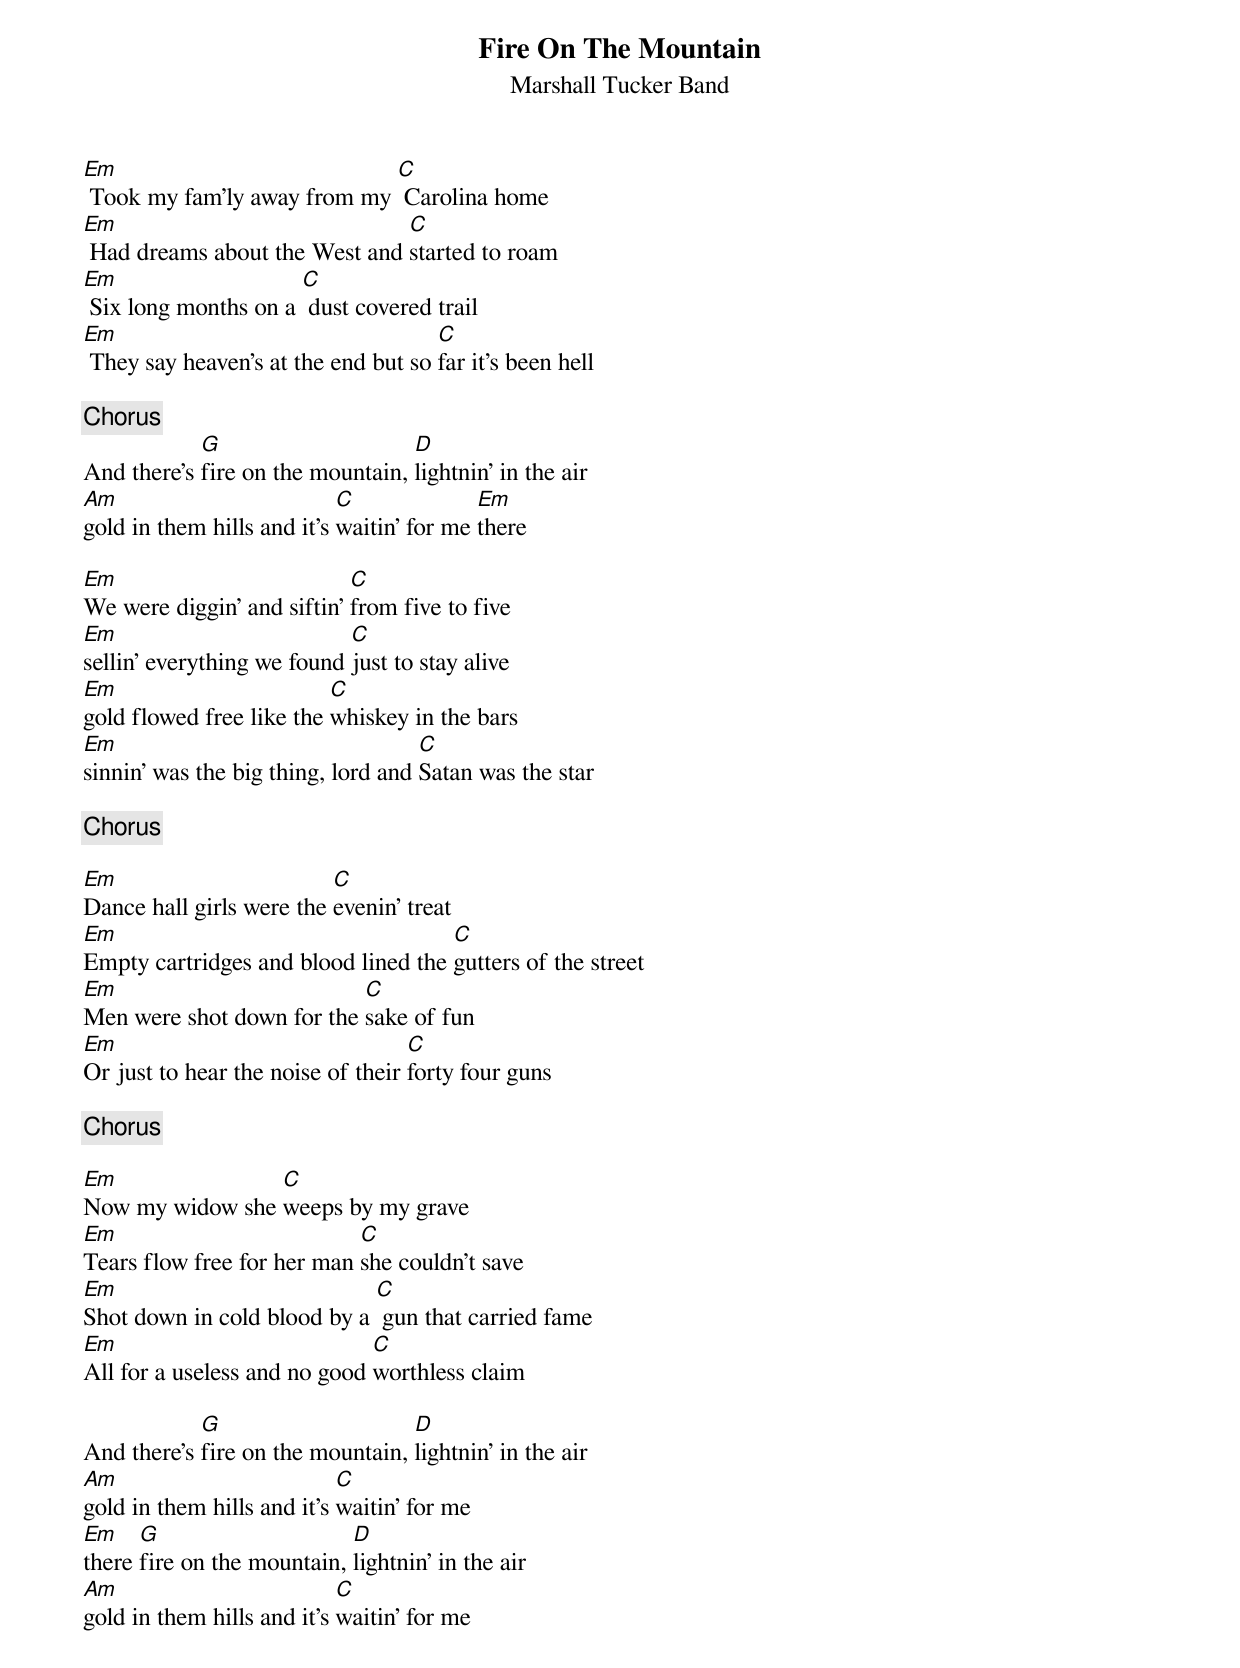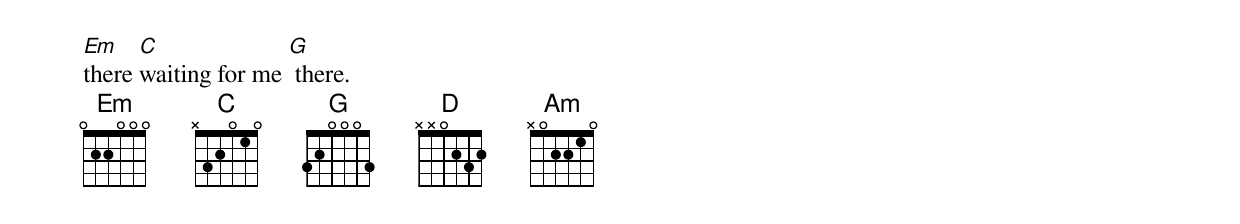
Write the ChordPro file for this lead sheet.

{title:Fire On The Mountain}
{subtitle:Marshall Tucker Band}

[Em] Took my fam'ly away from my [C] Carolina home
[Em] Had dreams about the West and [C]started to roam
[Em] Six long months on a [C] dust covered trail
[Em] They say heaven's at the end but so [C]far it's been hell

{chorus}
And there's [G]fire on the mountain, [D]lightnin' in the air
[Am]gold in them hills and it's [C]waitin' for me [Em]there

[Em]We were diggin' and siftin' [C]from five to five
[Em]sellin' everything we found [C]just to stay alive
[Em]gold flowed free like the [C]whiskey in the bars
[Em]sinnin' was the big thing, lord and [C]Satan was the star

{chorus}
{pedal steel solo}

[Em]Dance hall girls were the [C]evenin' treat
[Em]Empty cartridges and blood lined the [C]gutters of the street
[Em]Men were shot down for the [C]sake of fun
[Em]Or just to hear the noise of their [C]forty four guns

{chorus}

[Em]Now my widow she [C]weeps by my grave
[Em]Tears flow free for her man [C]she couldn't save
[Em]Shot down in cold blood by a [C] gun that carried fame
[Em]All for a useless and no good [C]worthless claim

And there's [G]fire on the mountain, [D]lightnin' in the air
[Am]gold in them hills and it's [C]waitin' for me
[Em]there [G]fire on the mountain, [D]lightnin' in the air
[Am]gold in them hills and it's [C]waitin' for me
[Em]there [C]waiting for me [G] there.
